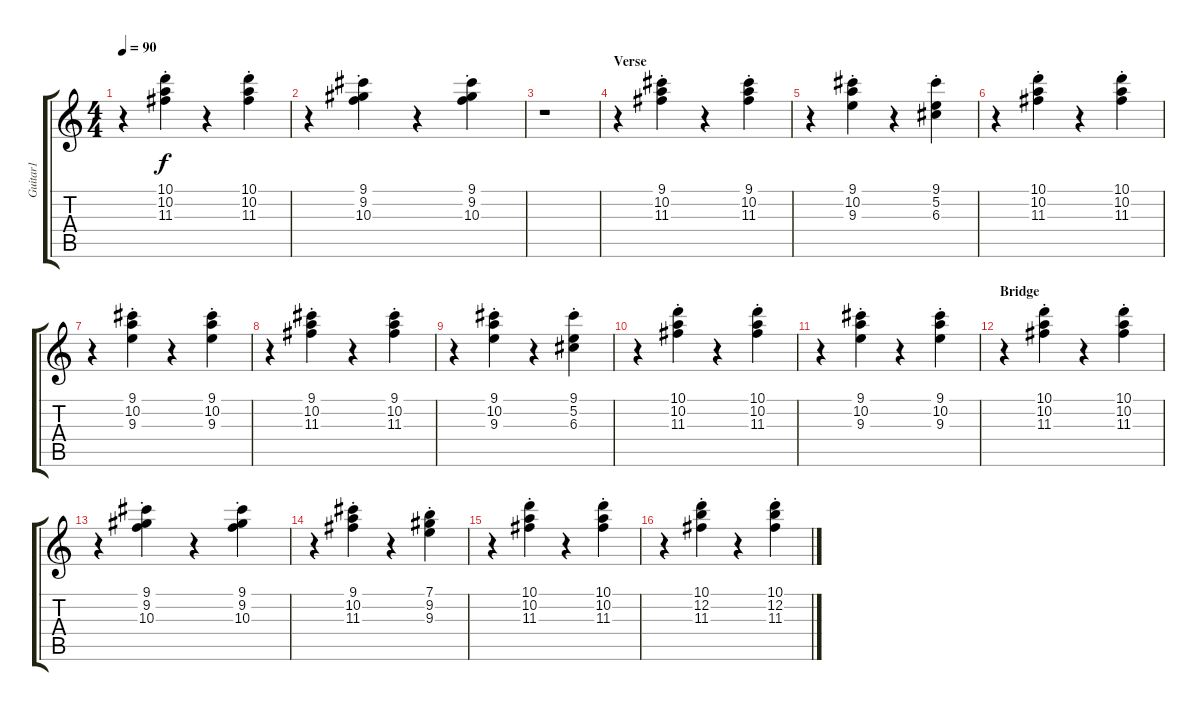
\track ("Guitar1" "Guitar1") {instrument electricguitarclean}
\staff {score tabs}
\tuning (E4 B3 G3 D3 A2 E2) {hide}
\ts (4 4)
\tempo 90
\clef g2
\ks c
r.4{dy f} (10.1{st} 10.2{st} 11.3{st}).4 r.4 (10.1{st} 10.2{st} 11.3{st}).4 |
r.4 (9.1{st} 9.2{st} 10.3{st}).4 r.4 (9.1{st} 9.2{st} 10.3{st}).4 |
r.1 |
\section ("" "Verse")
r.4 (9.1{st} 10.2{st} 11.3{st}).4 r.4 (9.1{st} 10.2{st} 11.3{st}).4 |
r.4 (9.1{st} 10.2{st} 9.3{st}).4 r.4 (9.1{st} 5.2{st} 6.3{st}).4 |
r.4 (10.1{st} 10.2{st} 11.3{st}).4 r.4 (10.1{st} 10.2{st} 11.3{st}).4 |
r.4 (9.1{st} 10.2{st} 9.3{st}).4 r.4 (9.1{st} 10.2{st} 9.3{st}).4 |
r.4 (9.1{st} 10.2{st} 11.3{st}).4 r.4 (9.1{st} 10.2{st} 11.3{st}).4 |
r.4 (9.1{st} 10.2{st} 9.3{st}).4 r.4 (9.1{st} 5.2{st} 6.3{st}).4 |
r.4 (10.1{st} 10.2{st} 11.3{st}).4 r.4 (10.1{st} 10.2{st} 11.3{st}).4 |
r.4 (9.1{st} 10.2{st} 9.3{st}).4 r.4 (9.1{st} 10.2{st} 9.3{st}).4 |
\section ("" "Bridge")
r.4 (10.1{st} 10.2{st} 11.3{st}).4 r.4 (10.1{st} 10.2{st} 11.3{st}).4 |
r.4 (9.1{st} 9.2{st} 10.3{st}).4 r.4 (9.1{st} 9.2{st} 10.3{st}).4 |
r.4 (9.1{st} 10.2{st} 11.3{st}).4 r.4 (7.1{st} 9.2{st} 9.3{st}).4 |
r.4 (10.1{st} 10.2{st} 11.3{st}).4 r.4 (10.1{st} 10.2{st} 11.3{st}).4 |
r.4 (10.1{st} 12.2{st} 11.3{st}).4 r.4 (10.1{st} 12.2{st} 11.3{st}).4
